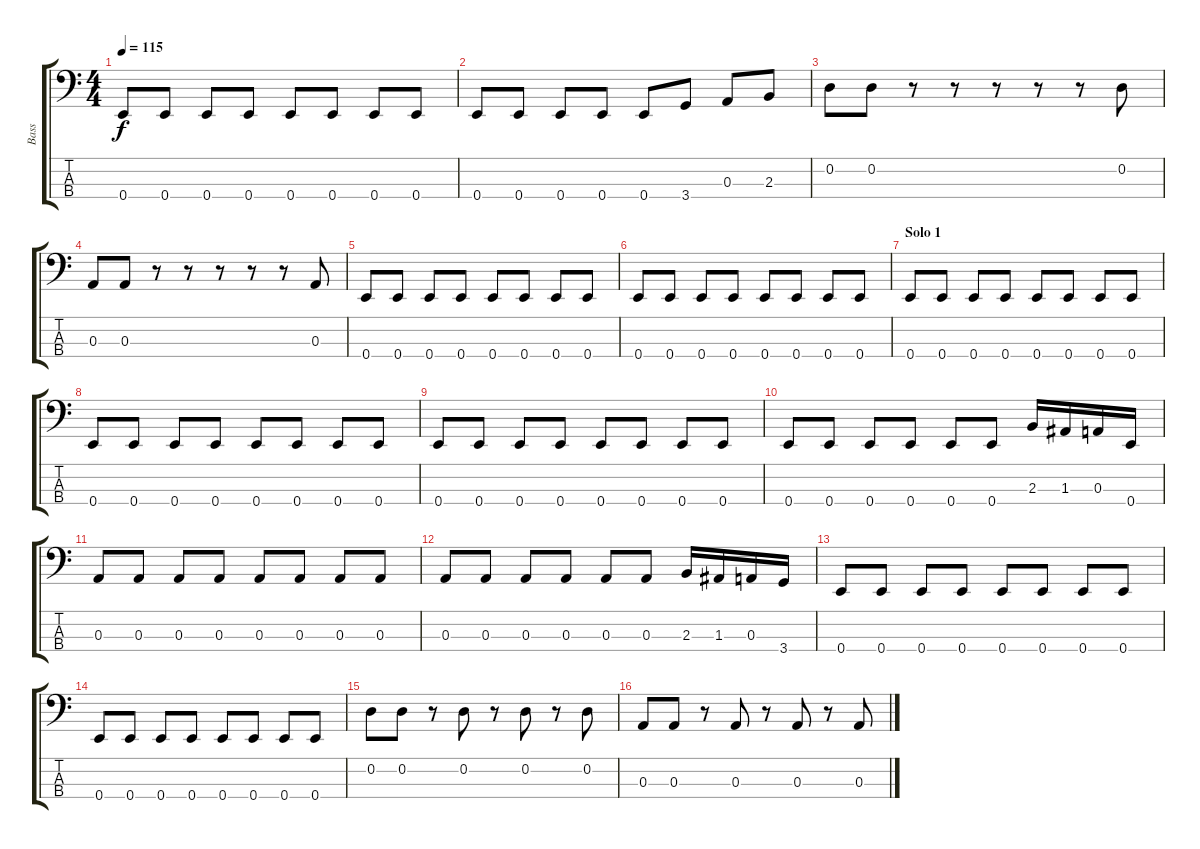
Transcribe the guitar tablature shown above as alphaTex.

\track ("Bass" "Bass") {instrument electricbasspick}
\staff {score tabs}
\tuning (G2 D2 A1 E1) {hide}
\ts (4 4)
\tempo 115
\clef f4
\ks c
0.4.8{dy f} 0.4.8 0.4.8 0.4.8 0.4.8 0.4.8 0.4.8 0.4.8 |
0.4.8 0.4.8 0.4.8 0.4.8 0.4.8 3.4.8 0.3.8 2.3.8 |
0.2.8 0.2.8 r.8 r.8 r.8 r.8 r.8 0.2.8 |
0.3.8 0.3.8 r.8 r.8 r.8 r.8 r.8 0.3.8 |
0.4.8 0.4.8 0.4.8 0.4.8 0.4.8 0.4.8 0.4.8 0.4.8 |
0.4.8 0.4.8 0.4.8 0.4.8 0.4.8 0.4.8 0.4.8 0.4.8 |
\section ("" "Solo 1")
0.4.8 0.4.8 0.4.8 0.4.8 0.4.8 0.4.8 0.4.8 0.4.8 |
0.4.8 0.4.8 0.4.8 0.4.8 0.4.8 0.4.8 0.4.8 0.4.8 |
0.4.8 0.4.8 0.4.8 0.4.8 0.4.8 0.4.8 0.4.8 0.4.8 |
0.4.8 0.4.8 0.4.8 0.4.8 0.4.8 0.4.8 2.3.16 1.3.16 0.3.16 0.4.16 |
0.3.8 0.3.8 0.3.8 0.3.8 0.3.8 0.3.8 0.3.8 0.3.8 |
0.3.8 0.3.8 0.3.8 0.3.8 0.3.8 0.3.8 2.3.16 1.3.16 0.3.16 3.4.16 |
0.4.8 0.4.8 0.4.8 0.4.8 0.4.8 0.4.8 0.4.8 0.4.8 |
0.4.8 0.4.8 0.4.8 0.4.8 0.4.8 0.4.8 0.4.8 0.4.8 |
0.2.8 0.2.8 r.8 0.2.8 r.8 0.2.8 r.8 0.2.8 |
0.3.8 0.3.8 r.8 0.3.8 r.8 0.3.8 r.8 0.3.8
